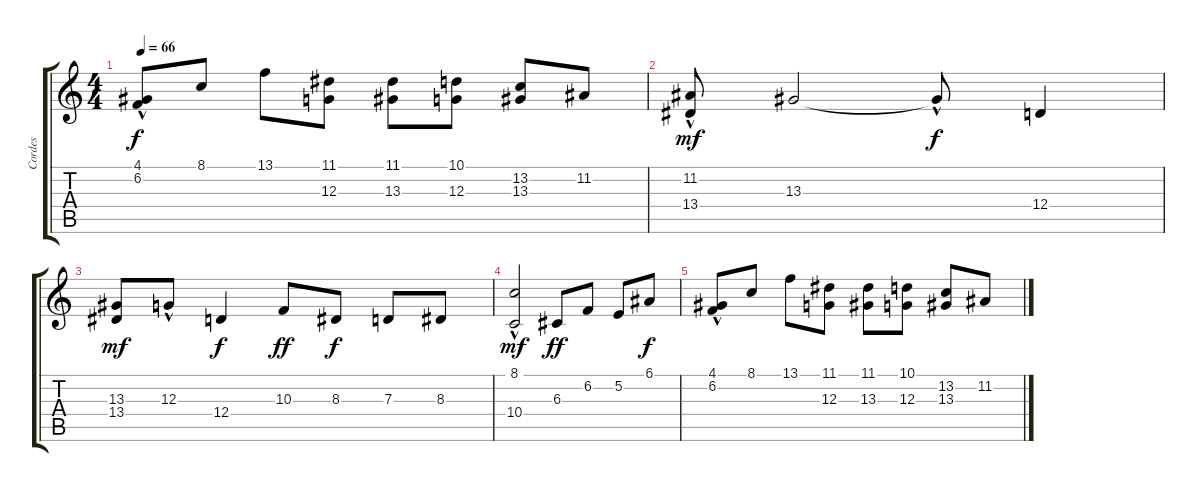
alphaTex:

\track ("Cordes" "Cordes") {instrument stringensemble2}
\staff {score tabs}
\tuning (E4 B3 G3 D3 A2 E2) {hide}
\ts (4 4)
\tempo 66
\clef g2
\ks c
(4.1 6.2{hac}).8{dy f} 8.1.8 13.1.8 (11.1 12.3).8 (11.1 13.3).8 (10.1 12.3).8 (13.2 13.3).8 11.2.8 |
(11.2 13.4{hac}).8{dy mf} 13.3.2 13.3{hac t}.8{dy f} 12.4.4 |
(13.3 13.4).8{dy mf} 12.3{hac}.8 12.4.4{dy f} 10.3.8{dy ff} 8.3.8{dy f} 7.3.8 8.3.8 |
(8.1{hac} 10.4).2{dy mf} 6.3.8{dy ff} 6.2.8 5.2.8 6.1.8{dy f} |
(4.1 6.2{hac}).8{volume 1} 8.1.8 13.1.8 (11.1 12.3).8 (11.1 13.3).8 (10.1 12.3).8 (13.2 13.3).8 11.2.8
